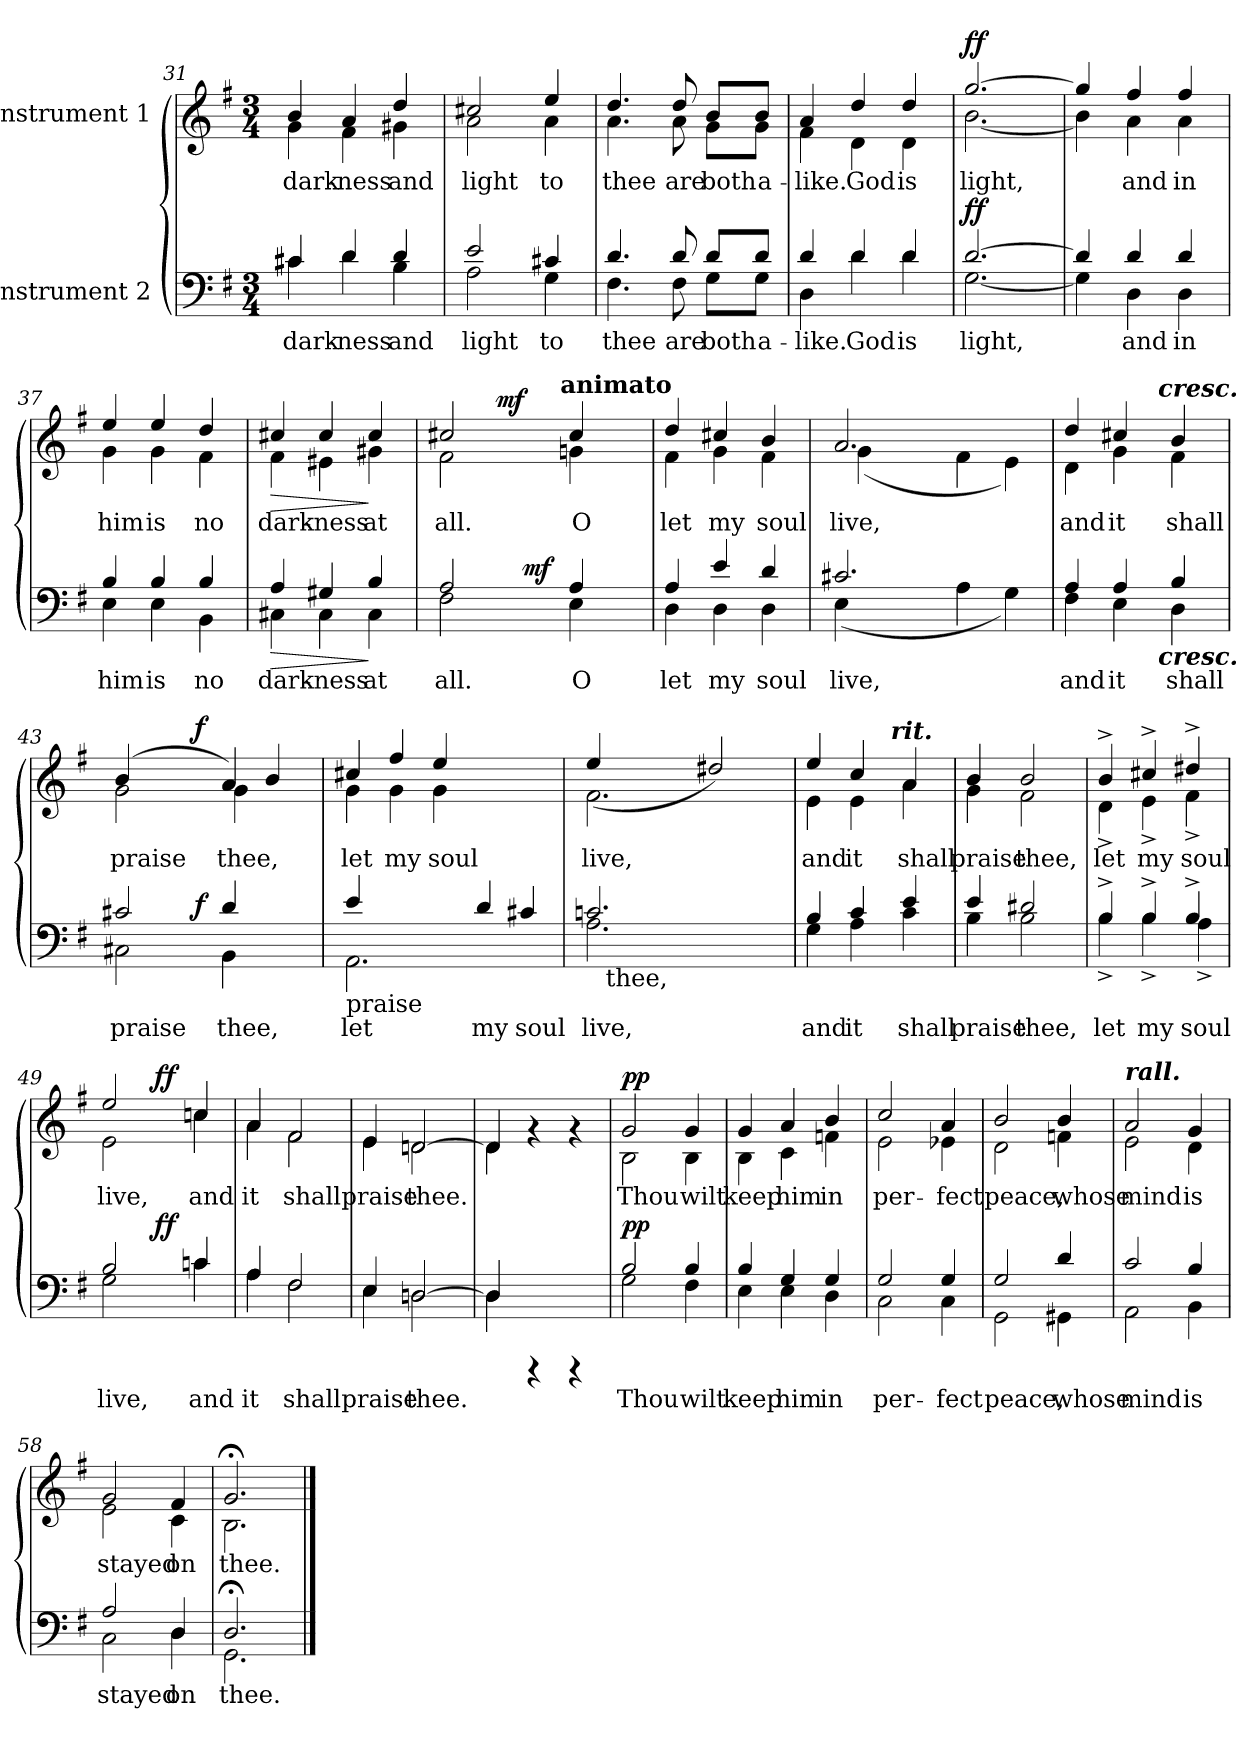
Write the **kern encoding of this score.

**kern	**text	**dynam	**kern	**text	**dynam
*part2	*part2	*part2	*part1	*part1	*part1
*staff2	*staff2	*staff2	*staff1	*staff1	*staff1
*I"Instrument 2	*	*	*I"Instrument 1	*	*
*clefF4	*	*	*clefG2	*	*
*k[f#]	*	*	*k[f#]	*	*
*G:	*	*	*G:	*	*
*M3/4	*	*	*M3/4	*	*
=31	=31	=31	=31	=31	=31
*^	*	*	*	*	*
!	!	!LO:LY:a:cj	!	!	!LO:LY:b:cj	!
*	*	*	*	*^	*	*
4c#X/	4c#\	dark-	.	4b/	4g\	dark-	.
!	!	!LO:LY:a:cj	!	!	!	!LO:LY:b:cj	!
4d/	4d\	-ness	.	4a/	4f#\	-ness	.
!	!	!LO:LY:a:cj	!	!	!	!LO:LY:b:cj	!
4d/	4B\	and	.	4g#X\	4dd/	and	.
=32	=32	=32	=32	=32	=32	=32	=32
!	!	!LO:LY:a:cj	!	!	!	!LO:LY:b:cj	!
2e/	2A\	light	.	2cc#X/	2a\	light	.
!	!	!LO:LY:a:cj	!	!	!	!LO:LY:b:cj	!
4c#X/	4G\	to	.	4ee/	4a\	to	.
=33	=33	=33	=33	=33	=33	=33	=33
!	!	!LO:LY:a:cj	!	!	!	!LO:LY:b:cj	!
4.d/	4.F#\	thee	.	4.dd/	4.a\	thee	.
!	!	!LO:LY:a:cj	!	!	!	!LO:LY:b:cj	!
8d/	8F#\	are	.	8a\	8dd/	are	.
!	!	!LO:LY:a:cj	!	!	!	!LO:LY:b:cj	!
8d/L	8G\L	both	.	8b/L	8g\L	both	.
!	!	!LO:LY:a:cj	!	!	!	!LO:LY:b:cj	!
8d/J	8G\J	a-	.	8b/J	8g\J	a-	.
=34	=34	=34	=34	=34	=34	=34	=34
!	!	!LO:LY:a:cj	!	!	!	!LO:LY:b:cj	!
4d/	4D\	-like.	.	4a/	4f#\	-like.	.
!	!	!LO:LY:a:cj	!	!	!	!LO:LY:b:cj	!
4d/	4d\	God	.	4dd/	4d\	God	.
!	!	!LO:LY:a:cj	!	!	!	!LO:LY:b:cj	!
4d/	4d\	is	.	4dd/	4d\	is	.
!!LO:LB:g=z	!!
=35	=35	=35	=35	=35	=35	=35	=35
!	!	!LO:LY:a:cj	!LO:DY:b	!	!	!LO:LY:b:cj	!LO:DY:a
[>2.d/	[<2.G\	light,	ff	[>2.gg/	[<2.b\	light,	ff
=36	=36	=36	=36	=36	=36	=36	=36
!	!	!LO:LY:a:cj	!	!	!	!LO:LY:b:cj	!
4d/]	4G\]	.	.	4gg/]	4b\]	.	.
!	!	!LO:LY:a:cj	!	!	!	!LO:LY:b:cj	!
4d/	4D\	and	.	4ff#/	4a\	and	.
!	!	!LO:LY:a:cj	!	!	!	!LO:LY:b:cj	!
4d/	4D\	in	.	4ff#/	4a\	in	.
=37	=37	=37	=37	=37	=37	=37	=37
!	!	!LO:LY:a:cj	!	!	!	!LO:LY:b:cj	!
4B/	4E\	him	.	4ee/	4g\	him	.
!	!	!LO:LY:a:cj	!	!	!	!LO:LY:b:cj	!
4B/	4E\	is	.	4ee/	4g\	is	.
!	!	!LO:LY:a:cj	!	!	!	!LO:LY:b:cj	!
4B/	4BB\	no	.	4dd/	4f#\	no	.
=38	=38	=38	=38	=38	=38	=38	=38
!	!	!LO:LY:a:cj	!LO:HP:b	!	!	!LO:LY:b:cj	!LO:HP:b
4C#X\	4A/	dark-	>	4cc#X/	4f#\	dark-	>
!	!	!LO:LY:a:cj	!	!	!	!LO:LY:b:cj	!
4G#X/	4C#\	-ness	.	4e#X\	4cc#/	-ness	.
!	!	!LO:LY:a:cj	!	!	!	!LO:LY:b:cj	!
4B/	4C#\	at	]	4g#X\	4cc#/	at	]
=39	=39	=39	=39	=39	=39	=39	=39
!	!	!LO:LY:a:cj	!	!	!	!LO:LY:b:cj	!
*	*^	*	*	*^	*^	*	*
2A/	2F#\	4ryy	all.	.	2cc#X/	2f#\	4ryy	4ryy	all.	.
.	.	16ryy	.	.	.	.	64ryy	8...ryy	.	.
!	!	!	!	!	!	!	!	!	!	!LO:DY:a
.	.	.	.	.	.	.	4ryy	.	.	mf
.	.	64ryy	.	.	.	.	.	.	.	.
!	!	!	!	!LO:DY:b	!	!	!	!	!	!
.	.	4ryy	.	mf	.	.	.	.	.	.
!	!	!	!	!	!	!	!	!LO:TX:a:B:t=animato	!	!
.	.	.	.	.	.	.	.	4ryy	.	.
!	!	!	!LO:LY:a:cj	!	!	!	!	!	!LO:LY:b:cj	!
4A/	4E\	.	O	.	4gn\	4cc#/	.	.	O	.
.	.	.	.	.	.	.	8...ryy	.	.	.
.	.	8ryy	.	.	.	.	.	.	.	.
.	.	32.ryy	.	.	.	.	.	.	.	.
.	.	.	.	.	.	.	.	64ryy	.	.
=40	=40	=40	=40	=40	=40	=40	=40	=40	=40	=40
!	!	!	!LO:LY:a:cj	!	!	!	!	!	!LO:LY:b:cj	!
*	*v	*v	*	*	*	*	*	*	*	*
*	*	*	*	*	*v	*v	*v	*	*
4A/	4D\	let	.	4dd/	4f#\	let	.
!	!	!LO:LY:a:cj	!	!	!	!LO:LY:b:cj	!
4e/	4D\	my	.	4cc#X/	4g\	my	.
!	!	!LO:LY:a:cj	!	!	!	!LO:LY:b:cj	!
4d/	4D\	soul	.	4b/	4f#\	soul	.
!!LO:LB:g=z	!!
=41	=41	=41	=41	=41	=41	=41	=41
!	!	!LO:LY:a:cj	!	!	!	!LO:LY:b:cj	!
2.c#X/	(<4E\	live,	.	2.a/	(<4g\	live,	.
.	1ryy	.	.	.	1ryy	.	.
!	!	!LO:LY:a:cj	!	!	!	!LO:LY:b:cj	!
4A\	.	.	.	4f#\	.	.	.
!	!	!LO:LY:a:cj	!	!	!	!LO:LY:b:cj	!
4G\)	.	.	.	4e\)	.	.	.
*	*	*	*	*v	*v	*	*
=42	=42	=42	=42	=42	=42	=42
!	!	!LO:LY:a:cj	!	!	!LO:LY:b:cj	!
*	*^	*	*	*^	*	*
*	*	*	*	*	*	*^	*	*
4A/	4F#\	4...ryy	and	.	4dd/	4d\	4...ryy	and	.
!	!	!	!LO:LY:a:cj	!	!	!	!	!LO:LY:b:cj	!
4A/	4E\	.	it	.	4cc#X/	4g\	.	it	.
!	!	!	!	!	!	!	!LO:TX:a:Bi:t=cresc.	!	!
!	!	!LO:TX:b:Bi:t=cresc.	!	!	!	!	!	!	!
.	.	4ryy	.	.	.	.	4ryy	.	.
!	!	!	!LO:LY:a:cj	!	!	!	!	!LO:LY:b:cj	!
4B/	4D\	.	shall	.	4b/	4f#\	.	shall	.
.	.	32ryy	.	.	.	.	32ryy	.	.
=43	=43	=43	=43	=43	=43	=43	=43	=43	=43
!	!	!	!LO:LY:a:cj	!	!	!	!	!LO:LY:b:cj	!
2C#X\	2c#X/	4ryy	praise	.	2g\	(>4b/	4ryy	praise	.
.	.	8ryy	.	.	.	4ryy	8ryy	.	.
.	.	64ryy	.	.	.	.	64ryy	.	.
!	!	!	!	!LO:DY:b	!	!	!	!	!LO:DY:a
.	.	2ryy	.	f	.	.	2ryy	.	f
!	!	!	!LO:LY:a:cj	!	!	!	!	!LO:LY:b:cj	!
!	!	!	!	!	!	!	!	!LO:LY:b:cj	!
4d/	4BB\	.	thee,	.	4a/)	4g\	.	thee,	.
4ryy	4ryy	.	.	.	4b/	4ryy	.	.	.
.	.	16..ryy	.	.	.	.	16..ryy	.	.
=44	=44	=44	=44	=44	=44	=44	=44	=44	=44
!LO:TX:b:t=praise	!	!	!	!	!	!	!	!	!
!	!	!	!LO:LY:a:cj	!	!	!	!	!LO:LY:b:cj	!
*	*v	*v	*	*	*	*	*	*	*
*	*	*	*	*	*v	*v	*	*
2.AA\	4e/	let	.	4cc#X/	4g\	let	.
!	!	!	!	!	!	!LO:LY:b:cj	!
.	1ryy	.	.	4ff#/	4g\	my	.
!	!	!	!	!	!	!LO:LY:b:cj	!
.	.	.	.	4ee/	4g\	soul	.
!	!	!LO:LY:a:cj	!	!	!	!	!
4d/	.	my	.	2ryy	2ryy	.	.
!	!	!LO:LY:a:cj	!	!	!	!	!
4c#X/	.	soul	.	.	.	.	.
=45	=45	=45	=45	=45	=45	=45	=45
!	!	!LO:LY:a:cj	!	!	!	!LO:LY:b:cj	!
*	*^	*	*	*	*	*	*
2.cn/	2.A\	16ryy	live,	.	2.f#\	(>4ee/	live,	.
!	!	!LO:TX:b:t=thee,	!	!	!	!	!	!
.	.	1ryy	.	.	.	.	.	.
.	.	.	.	.	.	1ryy	.	.
!	!	!	!	!	!	!	!LO:LY:b:cj	!
2ryy	2ryy	.	.	.	2dd#X/)	.	.	.
.	.	8.ryy	.	.	.	.	.	.
=46	=46	=46	=46	=46	=46	=46	=46	=46
!	!	!	!LO:LY:a:cj	!	!	!	!LO:LY:b:cj	!
*	*v	*v	*	*	*	*^	*	*
4B/	4G\	and	.	4ee/	4e\	4...ryy	and	.
!	!	!LO:LY:a:cj	!	!	!	!	!LO:LY:b:cj	!
4c/	4A\	it	.	4cc/	4e\	.	it	.
!	!	!	!	!	!	!LO:TX:a:Bi:t=rit.	!	!
.	.	.	.	.	.	4ryy	.	.
!	!	!LO:LY:a:cj	!	!	!	!	!LO:LY:b:cj	!
4e/	4c\	shall	.	4a/	4a\	.	shall	.
.	.	.	.	.	.	32ryy	.	.
!!LO:LB:g=z
=47	=47	=47	=47	=47	=47	=47	=47	=47
!	!	!LO:LY:a:cj	!	!	!	!	!LO:LY:b:cj	!
*	*	*	*	*	*v	*v	*	*
4e/	4B\	praise	.	4b/	4g\	praise	.
!	!	!LO:LY:a:cj	!	!	!	!LO:LY:b:cj	!
2d#X/	2B\	thee,	.	2b/	2f#\	thee,	.
=48	=48	=48	=48	=48	=48	=48	=48
!	!	!LO:LY:a:cj	!	!	!	!LO:LY:b:cj	!
4B^>/	4B^<\	let	.	4b^>/	4d^<\	let	.
!	!	!LO:LY:a:cj	!	!	!	!LO:LY:b:cj	!
4B^>/	4B^<\	my	.	4cc#X^>/	4e^<\	my	.
!	!	!LO:LY:a:cj	!	!	!	!LO:LY:b:cj	!
4B^>/	4A^<\	soul	.	4dd#X^>/	4f#^<\	soul	.
=49	=49	=49	=49	=49	=49	=49	=49
!	!	!LO:LY:a:cj	!	!	!	!LO:LY:b:cj	!
*	*^	*	*	*	*^	*	*
2B/	2G\	4ryy	live,	.	2ee/	2e\	4ryy	live,	.
.	.	32ryy	.	.	.	.	32ryy	.	.
!	!	!	!	!LO:DY:b	!	!	!	!	!LO:DY:a
.	.	4...ryy	.	ff	.	.	4...ryy	.	ff
!	!	!	!LO:LY:a:cj	!	!	!	!	!LO:LY:b:cj	!
4cn/	4c\	.	and	.	4ccn/	4cc\	.	and	.
=50	=50	=50	=50	=50	=50	=50	=50	=50	=50
!	!	!	!LO:LY:a:cj	!	!	!	!	!LO:LY:b:cj	!
*	*v	*v	*	*	*	*	*	*	*
*	*	*	*	*	*v	*v	*	*
4A/	4A\	it	.	4a/	4a\	it	.
!	!	!LO:LY:a:cj	!	!	!	!LO:LY:b:cj	!
2F#/	2F#\	shall	.	2f#/	2f#\	shall	.
=51	=51	=51	=51	=51	=51	=51	=51
!	!	!LO:LY:a:cj	!	!	!	!LO:LY:b:cj	!
4E/	4E\	praise	.	4e/	4e\	praise	.
!	!	!LO:LY:a:cj	!	!	!	!LO:LY:b:cj	!
[>2Dn/	2D\	thee.	.	[>2dn/	2d\	thee.	.
=52	=52	=52	=52	=52	=52	=52	=52
!	!	!LO:LY:a:cj	!	!	!	!LO:LY:b:cj	!
4D/]	4D\	.	.	4d/]	4d\	.	.
4rCCC	2ryy	.	.	4rf	2ryy	.	.
4rCCC	.	.	.	4rf	.	.	.
!!LO:LB:g=z	!!
=53	=53	=53	=53	=53	=53	=53	=53
!	!	!LO:LY:a:cj	!LO:DY:b	!	!	!LO:LY:b:cj	!LO:DY:a
2B/	2G\	Thou	pp	2g/	2B\	Thou	pp
!	!	!LO:LY:a:cj	!	!	!	!LO:LY:b:cj	!
4B/	4F#\	wilt	.	4g/	4B\	wilt	.
=54	=54	=54	=54	=54	=54	=54	=54
!	!	!LO:LY:a:cj	!	!	!	!LO:LY:b:cj	!
4B/	4E\	keep	.	4g/	4B\	keep	.
!	!	!LO:LY:a:cj	!	!	!	!LO:LY:b:cj	!
4G/	4E\	him	.	4a/	4c\	him	.
!	!	!LO:LY:a:cj	!	!	!	!LO:LY:b:cj	!
4G/	4D\	in	.	4fn\	4b/	in	.
=55	=55	=55	=55	=55	=55	=55	=55
!	!	!LO:LY:a:cj	!	!	!	!LO:LY:b:cj	!
2G/	2C\	per-	.	2cc/	2e\	per-	.
!	!	!LO:LY:a:cj	!	!	!	!LO:LY:b:cj	!
4G/	4C\	-fect	.	4e-X\	4a/	-fect	.
=56	=56	=56	=56	=56	=56	=56	=56
!	!	!LO:LY:a:cj	!	!	!	!LO:LY:b:cj	!
2G/	2GG\	peace,	.	2b/	2d\	peace,	.
!	!	!LO:LY:a:cj	!	!	!	!LO:LY:b:cj	!
4GG#X\	4d/	whose	.	4fn\	4b/	whose	.
=57	=57	=57	=57	=57	=57	=57	=57
!	!	!	!	!LO:TX:a:Bi:t=rall.	!	!	!
!	!	!LO:LY:a:cj	!	!	!	!LO:LY:b:cj	!
2c/	2AA\	mind	.	2a/	2e\	mind	.
!	!	!LO:LY:a:cj	!	!	!	!LO:LY:b:cj	!
4B/	4BB\	is	.	4g/	4d\	is	.
=58	=58	=58	=58	=58	=58	=58	=58
!	!	!LO:LY:a:cj	!	!	!	!LO:LY:b:cj	!
2A/	2C\	stayed	.	2g/	2e\	stayed	.
!	!	!LO:LY:a:cj	!	!	!	!LO:LY:b:cj	!
4D/	4D\	on	.	4f#/	4c\	on	.
=59	=59	=59	=59	=59	=59	=59	=59
!	!	!LO:LY:a:cj	!	!	!	!LO:LY:b:cj	!
2.D;/	2.GG\	thee.	.	2.g;</	2.B\	thee.	.
*v	*v	*	*	*	*	*	*
*	*	*	*v	*v	*	*
==	==	==	==	==	==
*-	*-	*-	*-	*-	*-
